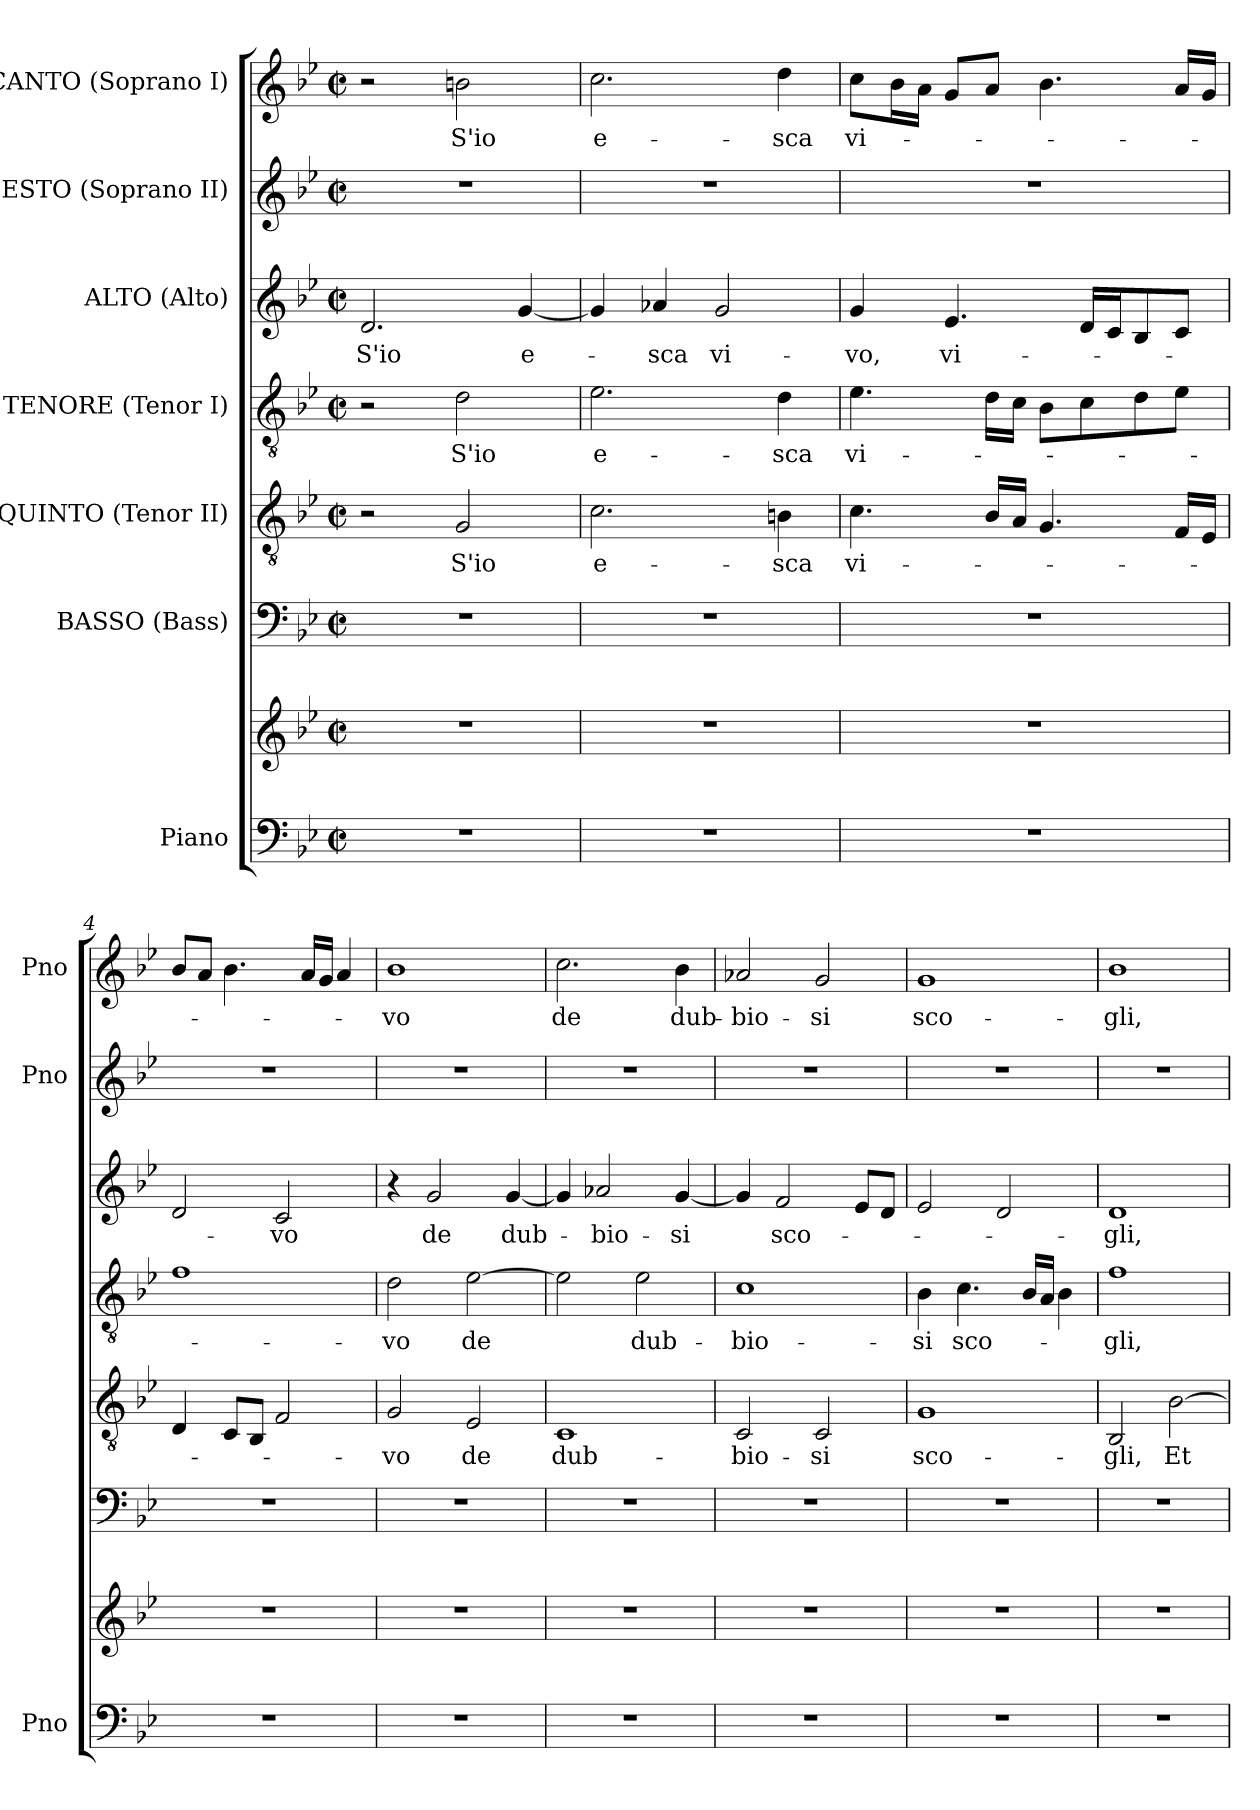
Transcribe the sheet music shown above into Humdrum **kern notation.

**kern	**kern	**kern	**kern	**text	**kern	**text	**kern	**text	**kern	**kern	**text
*part7	*part7	*part6	*part5	*part5	*part4	*part4	*part3	*part3	*part2	*part1	*part1
*staff8	*staff7	*staff6	*staff5	*staff5	*staff4	*staff4	*staff3	*staff3	*staff2	*staff1	*staff1
*I"Piano	*	*I"BASSO (Bass)	*I"QUINTO (Tenor II)	*	*I"TENORE (Tenor I)	*	*I"ALTO (Alto)	*	*I"SESTO (Soprano II)	*I"CANTO (Soprano I)	*
*I'Pno	*	*	*	*	*	*	*	*	*I'Pno	*I'Pno	*
*clefF4	*clefG2	*clefF4	*clefGv2	*	*clefGv2	*	*clefG2	*	*clefG2	*clefG2	*
*k[b-e-]	*k[b-e-]	*k[b-e-]	*k[b-e-]	*	*k[b-e-]	*	*k[b-e-]	*	*k[b-e-]	*k[b-e-]	*
*B-:	*B-:	*B-:	*B-:	*	*B-:	*	*B-:	*	*B-:	*B-:	*
*M2/2	*M2/2	*M2/2	*M2/2	*	*M2/2	*	*M2/2	*	*M2/2	*M2/2	*
*met(c|)	*met(c|)	*met(c|)	*met(c|)	*	*met(c|)	*	*met(c|)	*	*met(c|)	*met(c|)	*
=1	=1	=1	=1	=1	=1	=1	=1	=1	=1	=1	=1
1r	1r	1r	2r	.	2r	.	2.d/	S'io	1r	2r	.
.	.	.	2G/	S'io	2d\	S'io	.	.	.	2bn\	S'io
.	.	.	.	.	.	.	[4g/	e-	.	.	.
=2	=2	=2	=2	=2	=2	=2	=2	=2	=2	=2	=2
1r	1r	1r	2.c\	e-	2.e-\	e-	4g/]	.	1r	2.cc\	e-
.	.	.	.	.	.	.	4a-X/	-sca	.	.	.
.	.	.	.	.	.	.	2g/	vi-	.	.	.
.	.	.	4Bn\	-sca	4d\	-sca	.	.	.	4dd\	-sca
=3	=3	=3	=3	=3	=3	=3	=3	=3	=3	=3	=3
1r	1r	1r	4.c\	vi-	4.e-\	vi-	4g/	-vo,	1r	8cc\L	vi-
.	.	.	.	.	.	.	.	.	.	16b-\L	.
.	.	.	.	.	.	.	.	.	.	16a\JJ	.
.	.	.	.	.	.	.	4.e-/	vi-	.	8g/L	.
.	.	.	16B-/LL	.	16d\LL	.	.	.	.	8a/J	.
.	.	.	16A/JJ	.	16c\JJ	.	.	.	.	.	.
.	.	.	4.G/	.	8B-\L	.	.	.	.	4.b-\	.
.	.	.	.	.	8c\	.	16d/LL	.	.	.	.
.	.	.	.	.	.	.	16c/J	.	.	.	.
.	.	.	.	.	8d\	.	8B-/	.	.	.	.
.	.	.	16F/LL	.	8e-\J	.	8c/J	.	.	16a/LL	.
.	.	.	16E-/JJ	.	.	.	.	.	.	16g/JJ	.
=4	=4	=4	=4	=4	=4	=4	=4	=4	=4	=4	=4
1r	1r	1r	4D/	.	1f	.	2d/	.	1r	8b-/L	.
.	.	.	.	.	.	.	.	.	.	8a/J	.
.	.	.	8C/L	.	.	.	.	.	.	4.b-\	.
.	.	.	8BB-/J	.	.	.	.	.	.	.	.
.	.	.	2F/	.	.	.	2c/	-vo	.	.	.
.	.	.	.	.	.	.	.	.	.	16a/LL	.
.	.	.	.	.	.	.	.	.	.	16g/JJ	.
.	.	.	.	.	.	.	.	.	.	4a/	.
!!LO:LB:g=z
=5	=5	=5	=5	=5	=5	=5	=5	=5	=5	=5	=5
1r	1r	1r	2G/	-vo	2d\	-vo	4r	.	1r	1b-	-vo
.	.	.	.	.	.	.	2g/	de	.	.	.
.	.	.	2E-/	de	[2e-\	de	.	.	.	.	.
.	.	.	.	.	.	.	[4g/	dub-	.	.	.
=6	=6	=6	=6	=6	=6	=6	=6	=6	=6	=6	=6
1r	1r	1r	1C	dub-	2e-\]	.	4g/]	.	1r	2.cc\	de
.	.	.	.	.	.	.	2a-X/	-bio-	.	.	.
.	.	.	.	.	2e-\	dub-	.	.	.	.	.
.	.	.	.	.	.	.	[4g/	-si	.	4b-\	dub-
=7	=7	=7	=7	=7	=7	=7	=7	=7	=7	=7	=7
1r	1r	1r	2C/	-bio-	1c	-bio-	4g/]	.	1r	2a-X/	-bio-
.	.	.	.	.	.	.	2f/	sco-	.	.	.
.	.	.	2C/	-si	.	.	.	.	.	2g/	-si
.	.	.	.	.	.	.	8e-/L	.	.	.	.
.	.	.	.	.	.	.	8d/J	.	.	.	.
=8	=8	=8	=8	=8	=8	=8	=8	=8	=8	=8	=8
1r	1r	1r	1G	sco-	4B-\	-si	2e-/	.	1r	1g	sco-
.	.	.	.	.	4.c\	sco-	.	.	.	.	.
.	.	.	.	.	.	.	2d/	.	.	.	.
.	.	.	.	.	16B-/LL	.	.	.	.	.	.
.	.	.	.	.	16A/JJ	.	.	.	.	.	.
.	.	.	.	.	4B-\	.	.	.	.	.	.
=9	=9	=9	=9	=9	=9	=9	=9	=9	=9	=9	=9
1r	1r	1r	2BB-/	-gli,	1f	-gli,	1d	-gli,	1r	1b-	-gli,
.	.	.	[2B-\	Et	.	.	.	.	.	.	.
=	=	=	=	=	=	=	=	=	=	=	=
*-	*-	*-	*-	*-	*-	*-	*-	*-	*-	*-	*-
